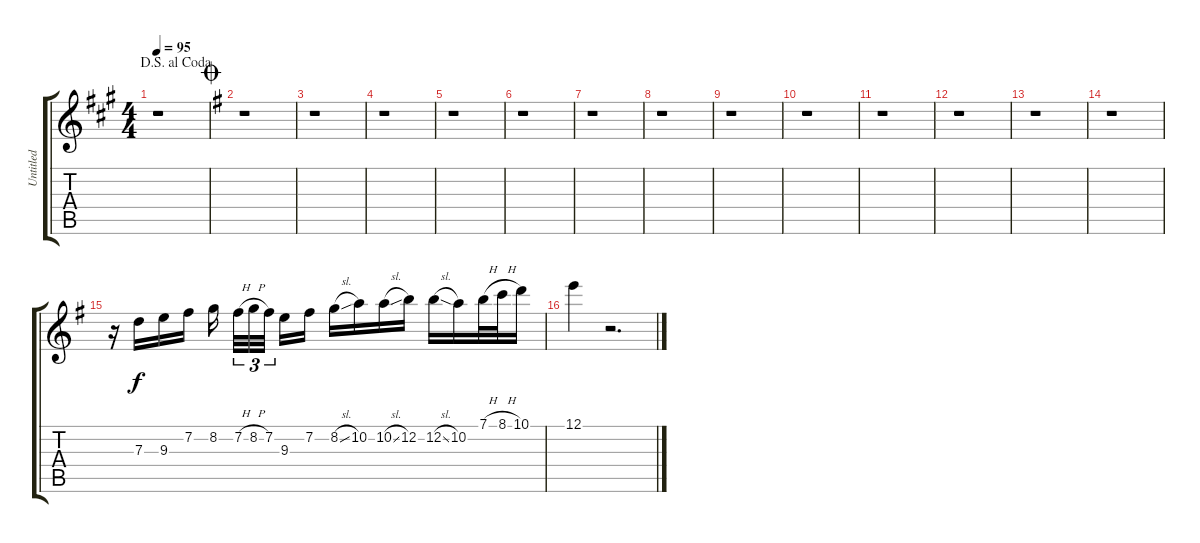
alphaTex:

\track ("Untitled" "Untitled") {instrument electricguitarclean}
\staff {score tabs}
\tuning (E4 B3 G3 D3 A2 E2) {hide}
\ts (4 4)
\jump dalsegnoalcoda
\tempo 95
\clef g2
\ks a
r.1{dy f} |
\jump coda
\ks g
r.1 |
r.1 |
r.1 |
r.1 |
r.1 |
r.1 |
r.1 |
r.1 |
r.1 |
r.1 |
r.1 |
r.1 |
r.1 |
r.16 7.3.16 9.3.16 7.2.16 8.2.16{beam splitsecondary} 7.2{h}.32{tu (3 2)} 8.2{h}.32{tu (3 2)} 7.2.32{tu (3 2) beam splitsecondary} 9.3.16 7.2.16 8.2{sl}.16 10.2.16 10.2{sl}.16 12.2.16 12.2{sl}.16 10.2.16 7.1{h}.32 8.1{h}.32 10.1.16 |
12.1.4 r.2{d}
